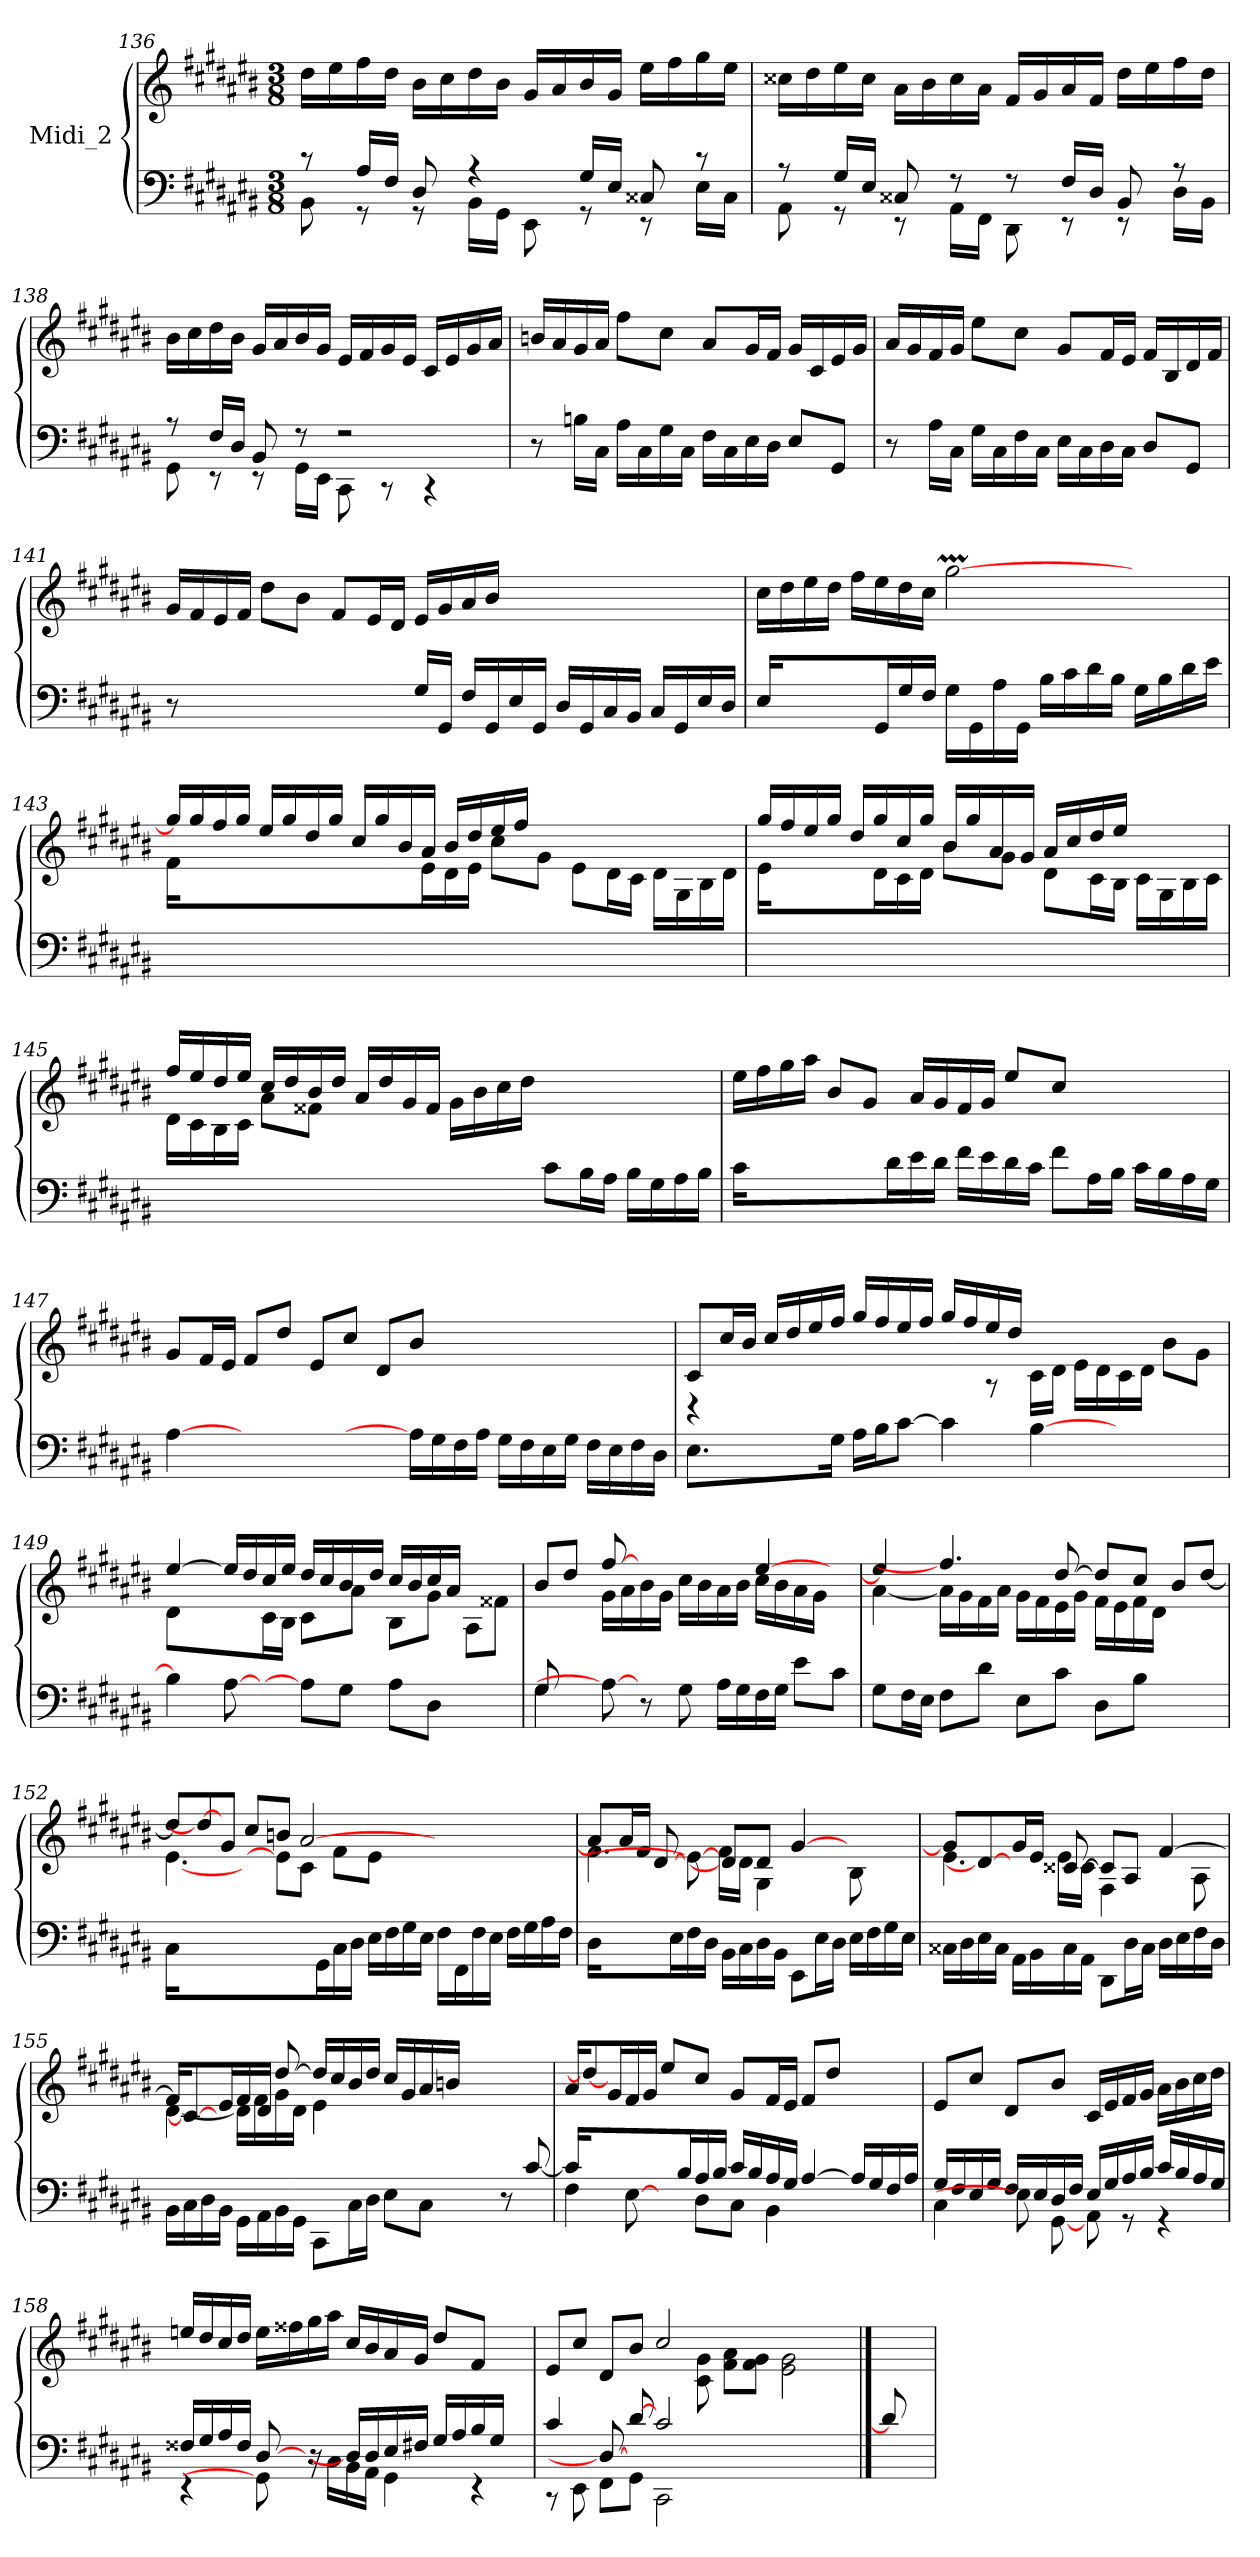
**kern	**kern
*part1	*part1
*staff2	*staff1
*I"Midi_2	*
*clefF4	*clefG2
*k[f#c#g#d#a#e#b#]	*k[f#c#g#d#a#e#b#]
*C#:	*C#:
*M3/8	*M3/8
=136	=136
*^	*^
8r	8BB#\	16dd#\LL	4.ryy
.	.	16ee#\	.
16A#/LL	8r	16ff#\	.
16F#/JJ	.	16dd#\JJ	.
8D#/	8r	16b#\LL	.
.	.	16cc#\	.
4r	16BB#\LL	16dd#\	2ryy
.	16GG#\JJ	16b#\JJ	.
.	8EE#\	16g#/LL	.
.	.	16a#/	.
16G#/LL	8r	16b#/	.
16E#/JJ	.	16g#/JJ	.
8C##X/	8r	16ee#\LL	.
.	.	16ff#\	.
8r	16E#\LL	16gg#\	8ryy
.	16C##\JJ	16ee#\JJ	.
=137	=137	=137	=137
8r	8AA#\	16cc##X\LL	4.ryy
.	.	16dd#\	.
16G#/LL	8r	16ee#\	.
16E#/JJ	.	16cc##\JJ	.
8C##X/	8r	16a#\LL	.
.	.	16b#\	.
8r	16AA#\LL	16cc##\	4.ryy
.	16FF#\JJ	16a#\JJ	.
8r	8DD#\	16f#/LL	.
.	.	16g#/	.
16F#/LL	8r	16a#/	.
16D#/JJ	.	16f#/JJ	.
8BB#/	8r	16dd#\LL	4ryy
.	.	16ee#\	.
8r	16D#\LL	16ff#\	.
.	16BB#\JJ	16dd#\JJ	.
=138	=138	=138	=138
8r	8GG#\	16b#\LL	4.ryy
.	.	16cc#\	.
16F#/LL	8r	16dd#\	.
16D#/JJ	.	16b#\JJ	.
8BB#/	8r	16g#/LL	.
.	.	16a#/	.
8r	16GG#\LL	16b#/	4.ryy
.	16EE#\JJ	16g#/JJ	.
2r	8CC#\	16e#/LL	.
.	.	16f#/	.
.	8r	16g#/	.
.	.	16e#/JJ	.
.	4r	16c#/LL	4ryy
.	.	16e#/	.
.	.	16g#/	.
.	.	16a#/JJ	.
=139	=139	=139	=139
4.ryy	8r	16bn/LL	4.ryy
.	.	16a#/	.
.	16Bn\LL	16g#/	.
.	16C#\JJ	16a#/JJ	.
.	16A#\LL	8ff#\L	.
.	16C#\	.	.
2ryy	16G#\	8cc#\J	4.ryy
.	16C#\JJ	.	.
.	16F#\LL	8a#/L	.
.	16C#\	.	.
.	16E#\	16g#/L	.
.	16D#\JJ	16f#/JJ	.
.	8E#/L	16g#/LL	4ryy
.	.	16c#/	.
8ryy	8GG#/J	16e#/	.
.	.	16g#/JJ	.
=140	=140	=140	=140
4.ryy	8r	16a#/LL	4.ryy
.	.	16g#/	.
.	16A#\LL	16f#/	.
.	16C#\JJ	16g#/JJ	.
.	16G#\LL	8ee#\L	.
.	16C#\	.	.
4.ryy	16F#\	8cc#\J	4.ryy
.	16C#\JJ	.	.
.	16E#\LL	8g#/L	.
.	16C#\	.	.
.	16D#\	16f#/L	.
.	16C#\JJ	16e#/JJ	.
4ryy	8D#/L	16f#/LL	4ryy
.	.	16B#/	.
.	8GG#/J	16d#/	.
.	.	16f#/JJ	.
=141	=141	=141	=141
8r	4.ryy	16g#/LL	4.ryy
.	.	16f#/	.
4.ryy	.	16e#/	.
.	.	16f#/JJ	.
.	.	8dd#\L	.
.	1ryy	8b#\J	4.ryy
4ryy	.	8f#/L	.
.	.	16e#/L	.
.	.	16d#/JJ	.
16G#/LL	.	16e#/LL	4ryy
16GG#/JJ	.	16g#/	.
16F#/LL	.	16a#/	.
16GG#/	.	16b#/JJ	.
16E#/	.	2ryy	2ryy
16GG#/JJ	.	.	.
16D#/LL	.	.	.
16GG#/	.	.	.
16C#/	.	.	.
16BB#/JJ	.	.	.
16C#/LL	4ryy	.	.
16GG#/	.	.	.
16E#/	.	8ryy	8ryy
16D#/JJ	.	.	.
=142	=142	=142	=142
16E#/LL	4.ryy	16cc#\LL	4.ryy
4ryy	.	16dd#\	.
.	.	16ee#\	.
.	.	16dd#\JJ	.
.	.	16ff#\LL	.
16GG#/	.	16ee#\	.
16G#/	4.ryy	16dd#\	4.ryy
16F#/JJ	.	16cc#\JJ	.
16G#\LL	.	[2gg#MM\	.
16GG#\	.	.	.
16A#\	.	.	.
16GG#\JJ	.	.	.
16B#\LL	2ryy	.	4ryy
16c#\	.	.	.
16d#\	.	.	.
16B#\JJ	.	.	.
16G#\LL	.	4ryy	4ryy
16B#\	.	.	.
16d#\	.	.	.
16e#\JJ	.	.	.
=143	=143	=143	=143
4.ryy	4.ryy	16gg#/LL]	16f#\LL
.	.	16gg#/	4.ryy
.	.	16ff#/	.
.	.	16gg#/JJ	.
.	.	16ee#/LL	.
.	.	16gg#/	.
2ryy	4.ryy	16dd#/	.
.	.	16gg#/JJ	4ryy
.	.	16cc#/LL	.
.	.	16gg#/	.
.	.	16b#/	.
.	.	16a#/JJ	16e#\
.	4ryy	16b#/LL	16d#\
.	.	16dd#/	16e#\JJ
8ryy	.	16ee#/	8cc#\L
.	.	16ff#/JJ	.
2ryy	2ryy	2ryy	8g#\J
.	.	.	8e#\L
.	.	.	16d#\L
.	.	.	16c#\JJ
.	.	.	16d#\LL
.	.	.	16G#\
8ryy	8ryy	8ryy	16B#\
.	.	.	16d#\JJ
=144	=144	=144	=144
4.ryy	4.ryy	16gg#/LL	16e#\LL
.	.	16ff#/	4ryy
.	.	16ee#/	.
.	.	16gg#/JJ	.
.	.	16dd#/LL	.
.	.	16gg#/	16d#\
4.ryy	4.ryy	16cc#/	16c#\
.	.	16gg#/JJ	16d#\JJ
.	.	16b#/LL	8b#\L
.	.	16gg#/	.
.	.	16a#/	8g#\J
.	.	16g#/JJ	.
4ryy	4ryy	16a#/LL	8d#\L
.	.	16cc#/	.
.	.	16dd#/	16c#\L
.	.	16ee#/JJ	16B#\JJ
4ryy	4ryy	4ryy	16c#\LL
.	.	.	16G#\
.	.	.	16B#\
.	.	.	16c#\JJ
=145	=145	=145	=145
4.ryy	4.ryy	16ff#/LL	16d#\LL
.	.	16ee#/	16c#\
.	.	16dd#/	16B#\
.	.	16ee#/JJ	16c#\JJ
.	.	16cc#/LL	8a#\L
.	.	16dd#/	.
4.ryy	4.ryy	16b#/	8f##X\J
.	.	16dd#/JJ	.
.	.	16a#/LL	2ryy
.	.	16dd#/	.
.	.	16g#/	.
.	.	16f##/JJ	.
4ryy	4ryy	16g#\LL	.
.	.	16b#\	.
.	.	16cc#\	.
.	.	16dd#\JJ	.
2ryy	8c#\L	2ryy	2ryy
.	16B#\L	.	.
.	16A#\JJ	.	.
.	16B#\LL	.	.
.	16G#\	.	.
.	16A#\	.	.
.	16B#\JJ	.	.
=146	=146	=146	=146
4.ryy	16c#\LL	16ee#\LL	4.ryy
.	8ryy	16ff#\	.
.	.	16gg#\	.
.	4ryy	16aa#\JJ	.
.	.	8b#/L	.
4.ryy	.	8g#/J	4.ryy
.	16d#\	.	.
.	16e#\	16a#/LL	.
.	16d#\JJ	16g#/	.
.	16f#\LL	16f#/	.
.	16e#\	16g#/JJ	.
4ryy	16d#\	8ee#/L	2ryy
.	16c#\JJ	.	.
.	8f#\L	8cc#/J	.
4.ryy	16A#\L	4.ryy	.
.	16B#\JJ	.	.
.	16c#\LL	.	.
.	16B#\	.	.
.	16A#\	.	8ryy
.	16G#\JJ	.	.
*v	*v	*	*
=147	=147	=147
[4A#\	8g#/L	4.ryy
.	16f#/L	.
.	16e#/JJ	.
4.ryy	8f#/L	.
.	8dd#/J	4.ryy
.	8e#/L	.
4ryy	8cc#/J	.
.	8d#/L	2ryy
16A#\LL]	8b#/J	.
16G#\	.	.
16F#\	2ryy	.
16A#\JJ	.	.
16G#\LL	.	.
16F#\	.	.
16E#\	.	8ryy
16G#\JJ	.	.
16F#\LL	.	4ryy
16E#\	.	.
16F#\	8ryy	.
16D#\JJ	.	.
=148	=148	=148
8.E#\L	8c#/L	4r
.	16cc#/L	.
4ryy	16b#/JJ	.
.	16cc#/LL	4.ryy
.	16dd#/	.
.	16ee#/	.
16G#\Jk	16ff#/JJ	.
16A#\LL	16gg#/LL	.
16B#\J	16ff#/	.
[8c#\J	16ee#/	4ryy
.	16ff#/JJ	.
4c#\]	16gg#/LL	.
.	16ff#/	.
.	16ee#/	8r
.	16dd#/JJ	.
[4B#\	2ryy	16c#\LL
.	.	16d#\JJ
.	.	16e#\LL
.	.	16d#\
4.ryy	.	16c#\
.	.	16d#\JJ
.	.	8b#\L
.	8ryy	8g#\J
=149	=149	=149
*^	*	*
4B#\]	4.ryy	[4ee#/	8d#\L
.	.	.	4ryy
[8A#\	.	16ee#/LL]	.
.	.	16dd#/	.
8ryy	4ryy	16cc#/	16c#\L
.	.	16ee#/JJ	16B#\JJ
8A#\L]	.	16dd#/LL	8c#\L
.	.	16cc#/	.
8G#\J	2ryy	16b#/	8a#\J
.	.	16dd#/JJ	.
8A#\L	.	16cc#/LL	8B#\L
.	.	16b#/	.
8D#\J	.	16cc#/	8g#\J
.	.	16a#/JJ	.
4ryy	.	4ryy	8A#\L
.	8ryy	.	8f##X\J
=150	=150	=150	=150
*	*^	*	*
8G#/L	4G#\	4.ryy	8b#/L	8ryy
1ryy	.	.	8dd#/J	16g#\L
.	.	.	.	16f#\JJ
.	8A#\_	.	[8ff#/	16g#\LL
.	.	.	.	16a#\
.	8r	4.ryy	4.ryy	16b#\
.	.	.	.	16g#\JJ
.	8G#\	.	.	16cc#\LL
.	.	.	.	16b#\
.	16A#\LL	.	.	16a#\
.	16G#\	.	.	16b#\JJ
.	16F#\	4.ryy	[4ee#/	16cc#\LL
.	16G#\JJ	.	.	16b#\
.	8e#\L	.	.	16a#\
.	.	.	.	16g#\JJ
.	8c#\J	.	8ryy	8ryy
*	*v	*v	*	*
=151	=151	=151	=151
8G#\L	4.ryy	4ee#/]	[4a#\
16F#\L	.	.	.
16E#\JJ	.	.	.
8F#\L	.	4.ff#/]	16a#\LL]
.	.	.	16g#\
8d#\J	4.ryy	.	16f#\
.	.	.	16a#\JJ
8E#\L	.	.	16g#\LL
.	.	.	16f#\
8c#\J	.	[8dd#/	16e#\
.	.	.	16g#\JJ
8D#\L	4ryy	8dd#/L]	16f#\LL
.	.	.	16e#\
8B#\J	.	8cc#/J	16f#\
.	.	.	16d#\JJ
4ryy	4ryy	8b#/L	4ryy
.	.	[8dd#/J	.
=152	=152	=152	=152
4.ryy	16C#\LL	8dd#/L]	[4.e#\
.	4.ryy	.	.
.	.	8dd#/_	.
.	.	8g#/J	.
1ryy	.	8cc#/L	8ryy
.	4ryy	.	.
.	.	8bn/J	8e#\L]
.	.	[2a#/	8c#\J
.	16GG#\	.	.
.	16C#\	.	8f#\L
.	16D#\JJ	.	.
.	16E#\LL	.	8e#\J
.	16F#\	.	.
.	16G#\	.	2ryy
.	16E#\JJ	.	.
.	16F#\LL	2ryy	.
.	16FF#\	.	.
.	16F#\	.	.
.	16E#\JJ	.	.
4ryy	16F#\LL	.	.
.	16G#\	.	.
.	16A#\	.	8ryy
.	16F#\JJ	.	.
=153	=153	=153	=153
4.ryy	16D#\LL	8a#/L]	4.f#\
.	4ryy	.	.
.	.	16a#/L	.
.	.	16f#/JJ	.
.	.	[8d#/	.
.	16E#\	.	.
4.ryy	16F#\	8ryy	8e#\_
.	16D#\JJ	.	.
.	16BB#\LL	8d#/L]	16f#\LL
.	16C#\	.	16d#\JJ
.	16D#\	8d#/J	4G#\
.	16BB#\JJ	.	.
2ryy	8EE#\L	[4g#/	.
.	16E#\L	.	8ryy
.	16D#\JJ	.	.
.	16E#\LL	8ryy	8B#\
.	16F#\	.	.
.	16G#\	8ryy	8ryy
.	16E#\JJ	.	.
=154	=154	=154	=154
4.ryy	16C##X\LL	8g#/L]	4.e#\
.	16D#\	.	.
.	16E#\	8d#/_	.
.	16C##\JJ	.	.
.	16AA#\LL	16g#/L	.
.	16BB#\	16e#/JJ	.
4.ryy	16C##\	[8c##X/	16e#\LL
.	16AA#\JJ	.	16c##\JJ
.	8DD#\L	8c##/L]	4F#\
.	16D#\L	8A#/J	.
.	16C##\JJ	.	.
4ryy	16D#\LL	[4f#/	8ryy
.	16E#\	.	.
.	16F#\	.	8A#\
.	16D#\JJ	.	.
=155	=155	=155	=155
4ryy	16BB#\LL	16f#/LL]	[4d#\
.	16C#\	8c##/_	.
.	16D#\	.	.
.	16BB#\JJ	16e#/	.
4.ryy	16GG#\LL	16f#/	16d#\LL]
.	16AA#\	16d#/JJ	16f#\
.	16BB#\	[8dd#/	16g#\
.	16GG#\JJ	.	16d#\JJ
.	8CC#\L	16dd#/LL]	4e#\
.	.	16cc#/	.
4ryy	16C#\L	16b#/	.
.	16D#\JJ	16dd#/JJ	.
.	8E#\L	16cc#/LL	4ryy
.	.	16g#/	.
8ryy	8C#\J	16a#/	.
.	.	16bn/JJ	.
4ryy	2ryy	2ryy	2ryy
8r	.	.	.
[8c#/	.	.	.
=156	=156	=156	=156
16c#/LL]	4F#\	16a#/LL	4.ryy
4ryy	.	8dd#/_	.
.	.	16g#/	.
.	[8E#\	16f#/	.
8ryy	.	16g#/JJ	.
.	8ryy	8ee#/L	4ryy
16B#/	.	.	.
16A#/	8D#\L	8cc#/J	.
16B#/JJ	.	.	.
16c#/LL	8C#\J	8g#/L	2.ryy
16B#/	.	.	.
16A#/	4BB#\	16f#/L	.
16G#/JJ	.	16e#/JJ	.
[4A#/	.	8f#/L	.
.	4.ryy	8dd#/J	.
16A#/LL]	.	4ryy	.
16G#/	.	.	.
16F#/	.	.	.
16A#/JJ	.	.	.
=157	=157	=157	=157
16G#/LL	4C#\	8e#/L	4.ryy
16F#/	.	.	.
16E#/	.	8cc#/J	.
16G#/JJ	.	.	.
16F#/LL	8E#\]	8d#/L	.
16E#/	.	.	.
16D#/	[8GG#\	8b#/J	4.ryy
16F#/JJ	.	.	.
16E#/LL	8AA#\	16c#/LL	.
16G#/	.	16e#/	.
16A#/	8r	16f#/	.
16B#/JJ	.	16g#/JJ	.
16c#/LL	4r	16a#\LL	4ryy
16B#/	.	16b#\	.
16A#/	.	16cc#\	.
16G#/JJ	.	16dd#\JJ	.
=158	=158	=158	=158
16F##X/LL	4r	16een/LL	4.ryy
16G#/	.	16dd#/	.
16A#/	.	16cc#/	.
16F##/JJ	.	16dd#/JJ	.
[8D#/	8GG#\]	16ee\LL	.
.	.	16ff##X\	.
8ryy	16r	16gg#\	4.ryy
.	16C#\LL	16aa#\JJ	.
16D#/LL]	16BB#\	16cc#/LL	.
16D#/	16AA#\JJ	16b#/	.
16E#/	4GG#\	16a#/	.
16F#X/JJ	.	16g#/JJ	.
16G#/LL	.	8dd#/L	4ryy
16A#/	.	.	.
16B#/	4r	8f#/J	.
16G#/JJ	.	.	.
8ryy	.	8ryy	8ryy
=159	=159	=159	=159
4c#/	8r	8e#/L	8ryy
.	8EE#\	8cc#/J	4.ryy
8D#/_	8FF#\L	8d#/L	.
[8d#/	8GG#\J	8b#/J	.
2c#/	2CC#\	2cc#/	4ryy
.	.	.	8c#\ 8g#\
.	.	.	8f#\ 8a#\L
2ryy	2ryy	2ryy	8f#\ 8g#\J
.	.	.	2e#\ 2g#\
8ryy	8ryy	8ryy	.
*v	*v	*	*
*	*v	*v
==160	==160
8d#/]	4ryy
8ryy	.
=	=
*-	*-
